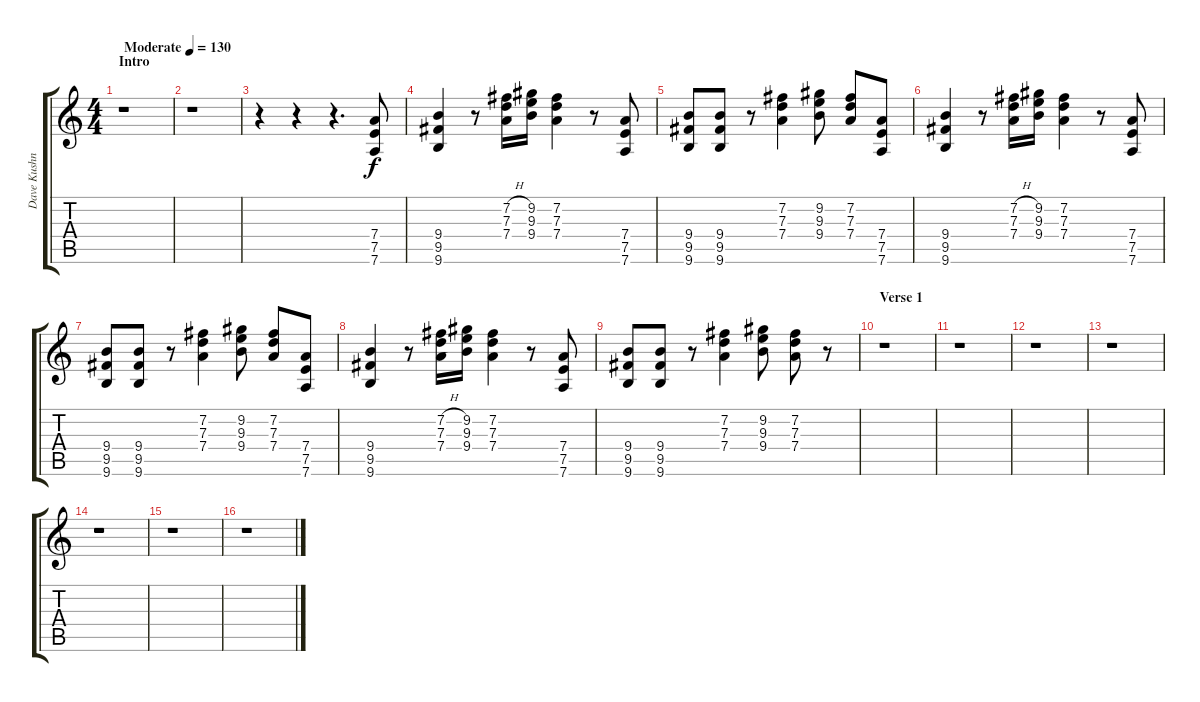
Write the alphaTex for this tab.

\track ("Dave Kushner" "Dave Kushn") {instrument distortionguitar}
\staff {score tabs}
\tuning (E4 B3 G3 D3 A2 D2) {hide}
\ts (4 4)
\section ("" "Intro")
\tempo (130 "Moderate")
\clef g2
\ks c
r.1{dy f instrument distortionguitar} |
r.1 |
r.4 r.4 r.4{d} (7.4 7.5 7.6).8 |
(9.4 9.5 9.6).4 r.8 (7.2{h} 7.3{h} 7.4{h}).16 (9.2 9.3 9.4).16 (7.2 7.3 7.4).4 r.8 (7.4 7.5 7.6).8 |
(9.4 9.5 9.6).8 (9.4 9.5 9.6).8 r.8 (7.2 7.3 7.4).4 (9.2 9.3 9.4).8 (7.2 7.3 7.4).8 (7.4 7.5 7.6).8 |
(9.4 9.5 9.6).4 r.8 (7.2{h} 7.3{h} 7.4{h}).16 (9.2 9.3 9.4).16 (7.2 7.3 7.4).4 r.8 (7.4 7.5 7.6).8 |
(9.4 9.5 9.6).8 (9.4 9.5 9.6).8 r.8 (7.2 7.3 7.4).4 (9.2 9.3 9.4).8 (7.2 7.3 7.4).8 (7.4 7.5 7.6).8 |
(9.4 9.5 9.6).4 r.8 (7.2{h} 7.3{h} 7.4{h}).16 (9.2 9.3 9.4).16 (7.2 7.3 7.4).4 r.8 (7.4 7.5 7.6).8 |
(9.4 9.5 9.6).8 (9.4 9.5 9.6).8 r.8 (7.2 7.3 7.4).4 (9.2 9.3 9.4).8 (7.2 7.3 7.4).8 r.8 |
\section ("" "Verse 1")
r.1 |
r.1 |
r.1 |
r.1 |
r.1 |
r.1 |
r.1
